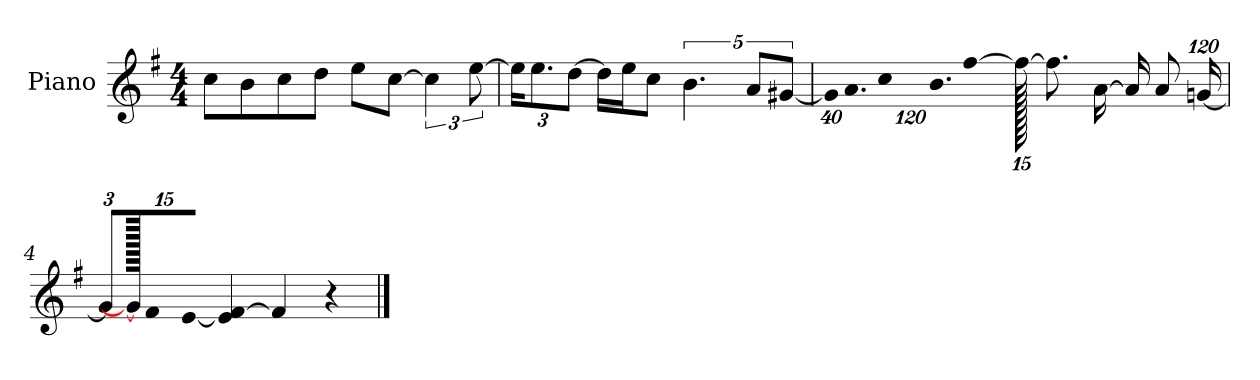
**kern
*part1
*staff1
*I"Piano
*I'P-no
*clefG2
*k[f#]
*M4/4
*MM90
=1
8cc\L
8b\
8cc\
8dd\J
8ee\L
[8cc\J
6cc\]
[12ee\
=2
*Xbrackettup
24ee\KL]
12.ee\
[12dd\J
16dd\LL]
16ee\J
8cc\J
*brackettup
5.b\
10a/L
[10g#X/J
=3
*Xbrackettup
!LO:N:vis=32
640%23g#\KLL]
!LO:N:vis=16.
960%103a\J
!LO:N:vis=8
960%137cc\
!LO:N:vis=16.
960%103b\L
[384%41ff#\J
1920ff#\_
8.ff#\L]
[16a\Jk
16a/KL]
8a/
[1920%119gn/Jk
=4
12g/L]
1920g/_
12f#/
[12e/J
4e/] [4f#/
4f#/]
4r
==
*-
